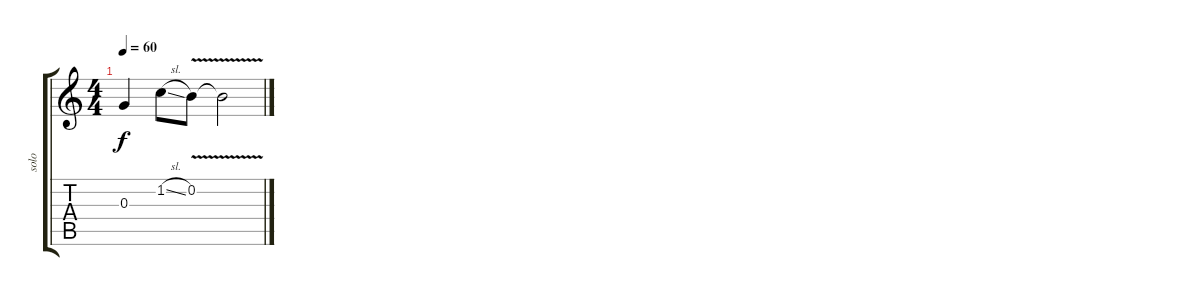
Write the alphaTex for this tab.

\track ("solo" "solo") {instrument overdrivenguitar}
\staff {score tabs}
\tuning (E4 B3 G3 D3 A2 E2) {hide}
\ts (4 4)
\tempo 60
\clef g2
\ks c
0.3.4{dy f volume 1} 1.2{sl}.8 0.2{v}.8 0.2{t}.2
